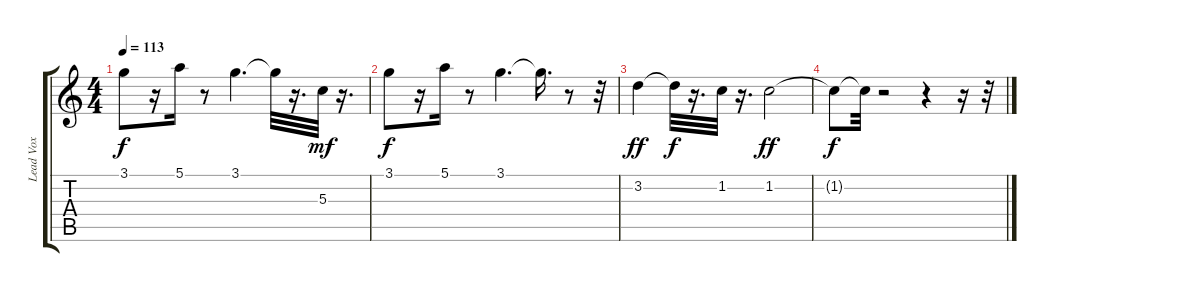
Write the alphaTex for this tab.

\track ("Lead Vox" "Lead Vox") {instrument electricguitarjazz}
\staff {score tabs}
\tuning (E4 B3 G3 D3 A2 E2) {hide}
\ts (4 4)
\tempo 113
\clef g2
\ks c
3.1.8{dy f} r.16 5.1.16 r.8 3.1.4{d} 3.1{t}.32 r.16{d} 5.3.32{dy mf} r.16{d} |
3.1.8{dy f} r.16 5.1.16 r.8 3.1.4{d} 3.1{t}.16{d} r.8 r.32 |
3.2.4{dy ff} 3.2{t}.32{dy f} r.16{d} 1.2.32 r.16{d} 1.2.2{dy ff} |
1.2{t}.8{dy f} 1.2{t}.32 r.2 r.4 r.16 r.32
